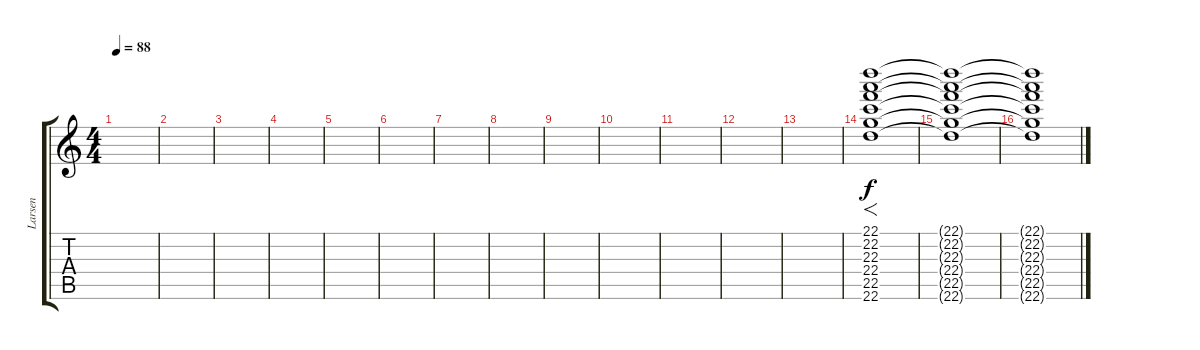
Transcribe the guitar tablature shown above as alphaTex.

\track ("Larsen" "Larsen") {instrument guitarharmonics}
\staff {score tabs}
\tuning (E4 B3 G3 D3 A2 E2) {hide}
\ts (4 4)
\tempo 88
\clef g2
\ks c
|
|
|
|
|
|
|
|
|
|
|
|
|
(22.1 22.2 22.3 22.4 22.5 22.6).1{f} |
(22.1{t} 22.2{t} 22.3{t} 22.4{t} 22.5{t} 22.6{t}).1 |
(22.1{t} 22.2{t} 22.3{t} 22.4{t} 22.5{t} 22.6{t}).1
